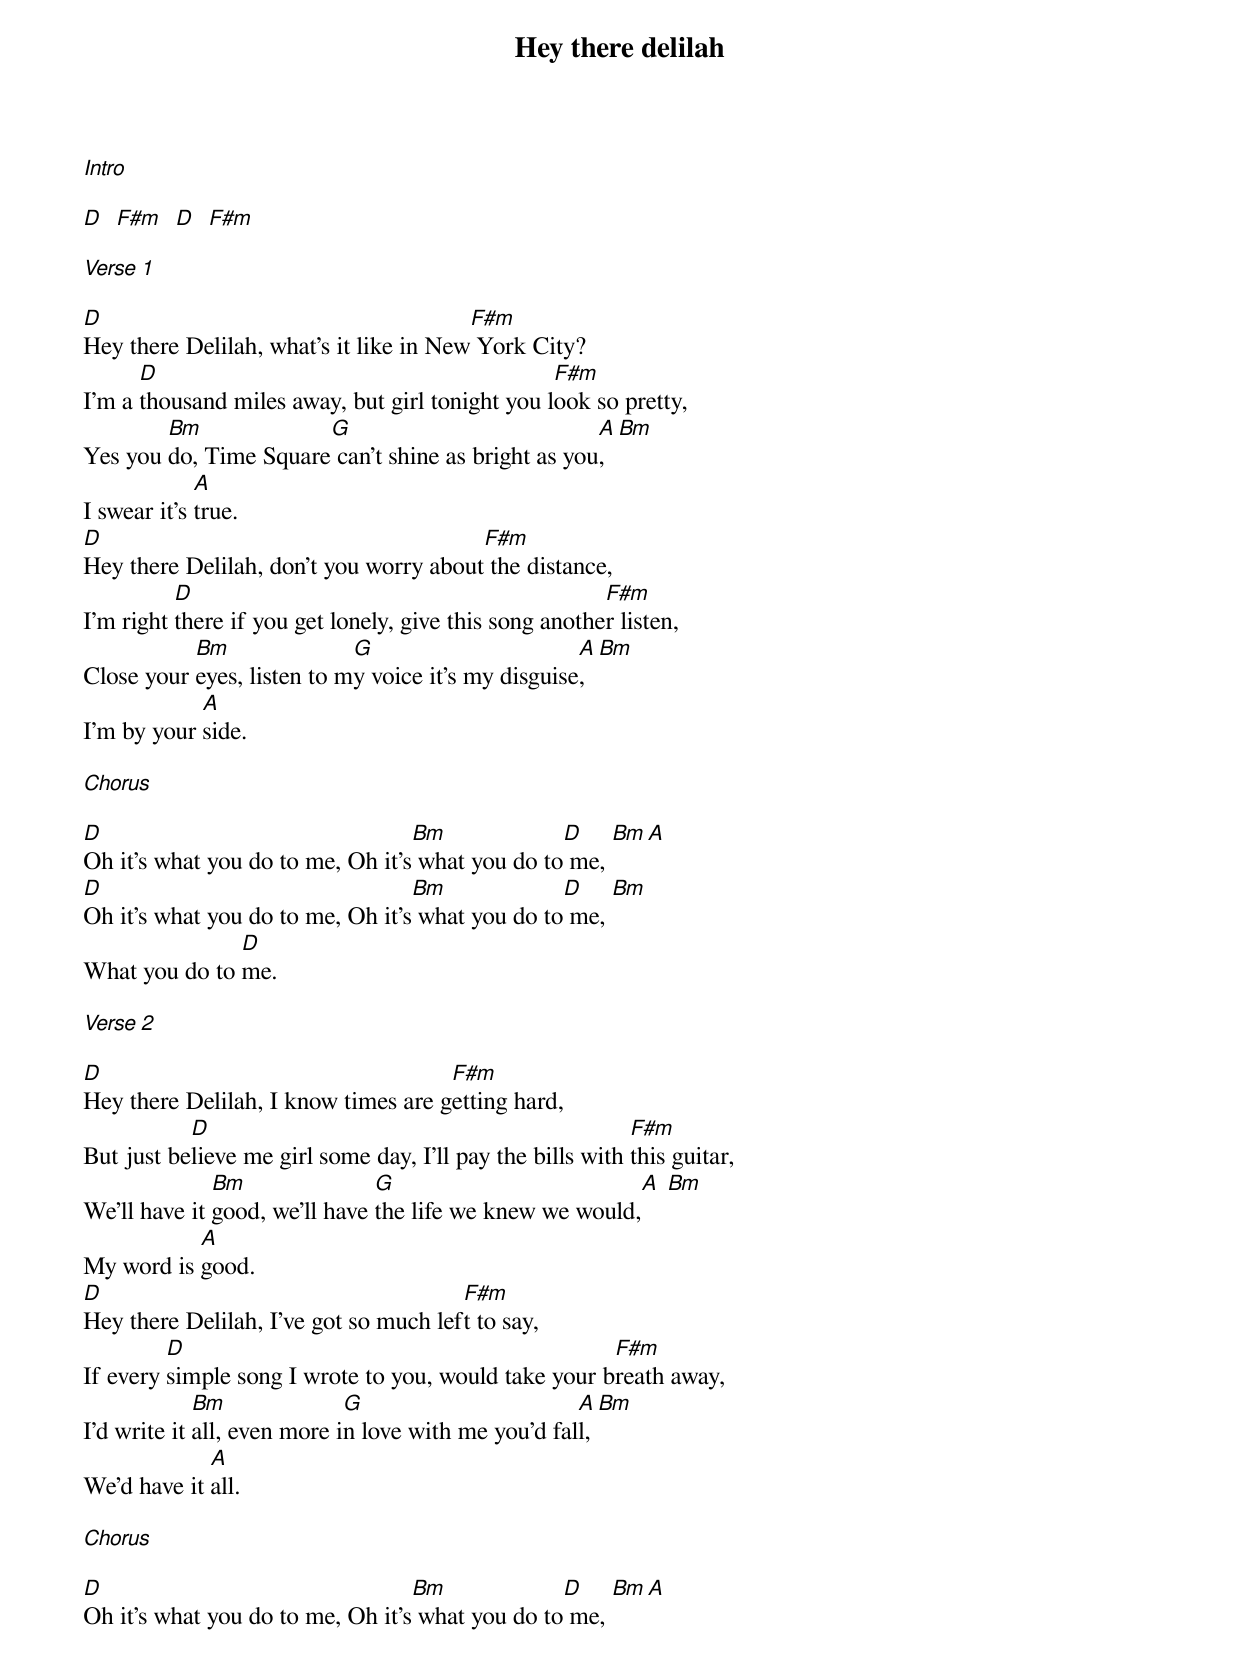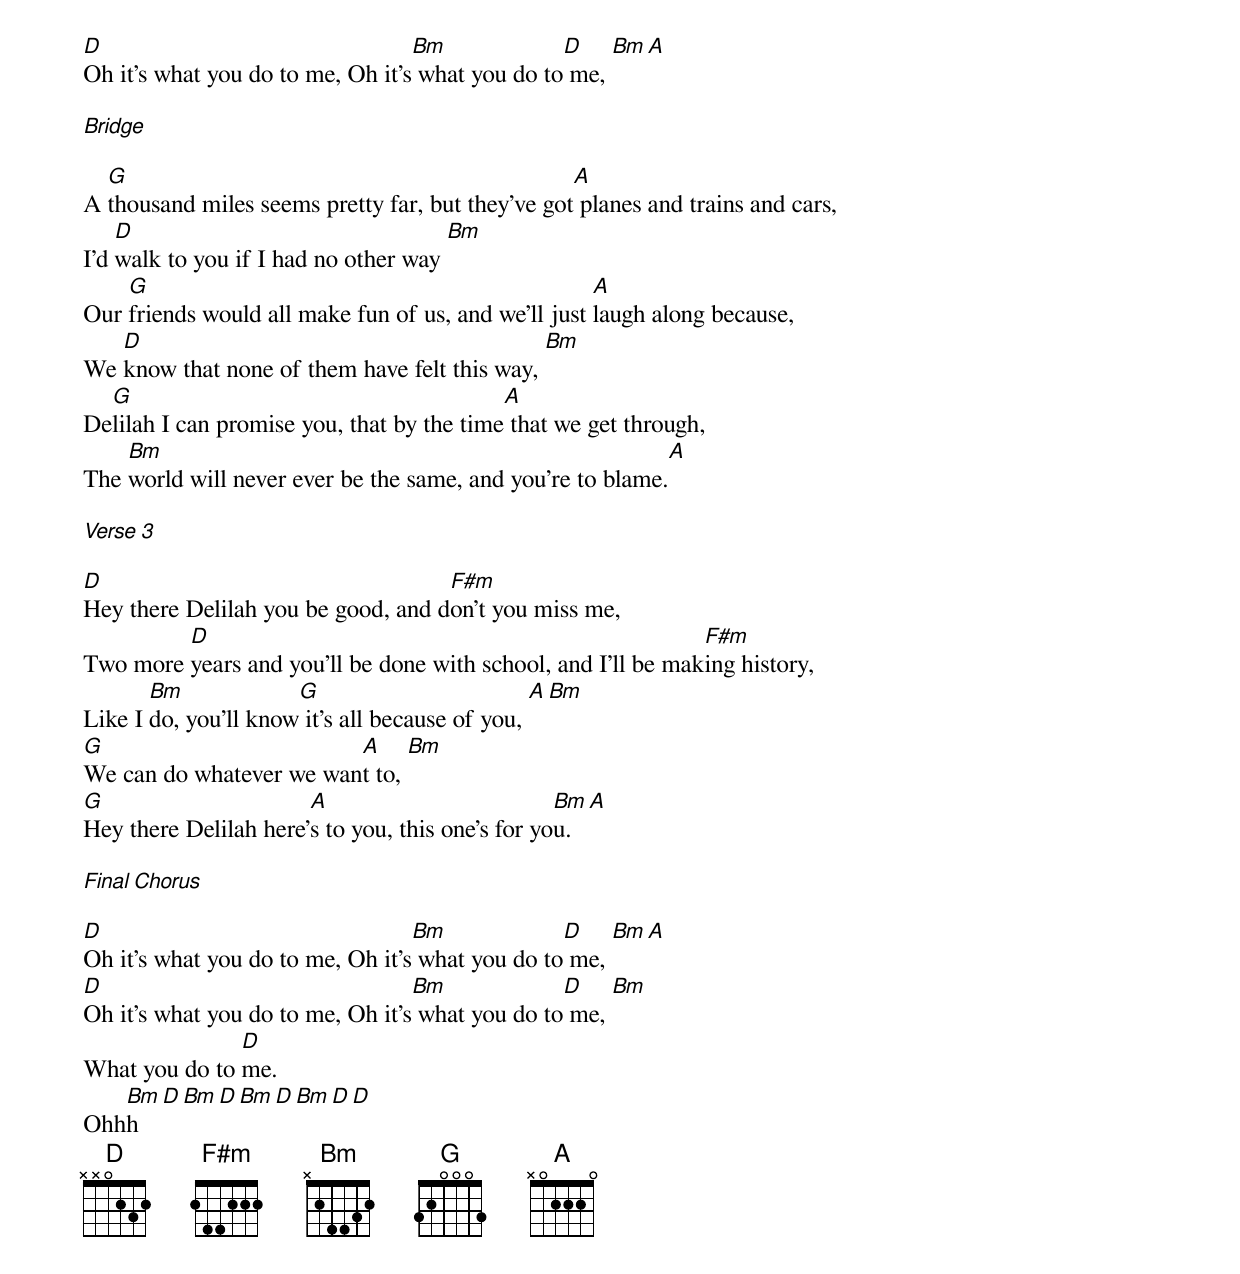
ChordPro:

{title: Hey there delilah}

[Intro]

[D]  [F#m]  [D]  [F#m]

[Verse 1]

[D]Hey there Delilah, what’s it like in New[F#m] York City?
I’m a [D]thousand miles away, but girl tonight you l[F#m]ook so pretty,
Yes you [Bm]do, Time Square[G] can’t shine as bright as you[A], [Bm]
I swear it’s [A]true.
[D]Hey there Delilah, don’t you worry about[F#m] the distance,
I’m right [D]there if you get lonely, give this song anothe[F#m]r listen,
Close your [Bm]eyes, listen to m[G]y voice it’s my disguise[A], [Bm]
I’m by your [A]side.

[Chorus]

[D]Oh it’s what you do to me, Oh it’s[Bm] what you do to[D] me, [Bm][A]
[D]Oh it’s what you do to me, Oh it’s[Bm] what you do to[D] me, [Bm]
What you do to [D]me.

[Verse 2]

[D]Hey there Delilah, I know times are g[F#m]etting hard,
But just be[D]lieve me girl some day, I'll pay the bills with [F#m]this guitar,
We'll have it [Bm]good, we'll have [G]the life we knew we would,[A] [Bm]
My word is [A]good.
[D]Hey there Delilah, I’ve got so much lef[F#m]t to say,
If every [D]simple song I wrote to you, would take your b[F#m]reath away,
I’d write it [Bm]all, even more i[G]n love with me you’d fal[A]l, [Bm]
We’d have it [A]all.

[Chorus]

[D]Oh it’s what you do to me, Oh it’s[Bm] what you do to[D] me, [Bm][A]
[D]Oh it’s what you do to me, Oh it’s[Bm] what you do to[D] me, [Bm][A]

[Bridge]

A [G]thousand miles seems pretty far, but they’ve got[A] planes and trains and cars,
I’d [D]walk to you if I had no other way [Bm]
Our [G]friends would all make fun of us, and we'll just [A]laugh along because,
We [D]know that none of them have felt this way, [Bm]
De[G]lilah I can promise you, that by the time[A] that we get through,
The [Bm]world will never ever be the same, and you’re to blame.[A]

[Verse 3]

[D]Hey there Delilah you be good, and d[F#m]on’t you miss me,
Two more [D]years and you’ll be done with school, and I'll be mak[F#m]ing history,
Like I [Bm]do, you’ll know[G] it's all because of you, [A][Bm]
[G]We can do whatever we wan[A]t to, [Bm]
[G]Hey there Delilah here'[A]s to you, this one’s for yo[Bm]u.[A]

[Final Chorus]

[D]Oh it’s what you do to me, Oh it’s[Bm] what you do to[D] me, [Bm][A]
[D]Oh it’s what you do to me, Oh it’s[Bm] what you do to[D] me, [Bm]
What you do to [D]me.
Ohh[Bm]h[D][Bm][D][Bm][D][Bm][D][D]
